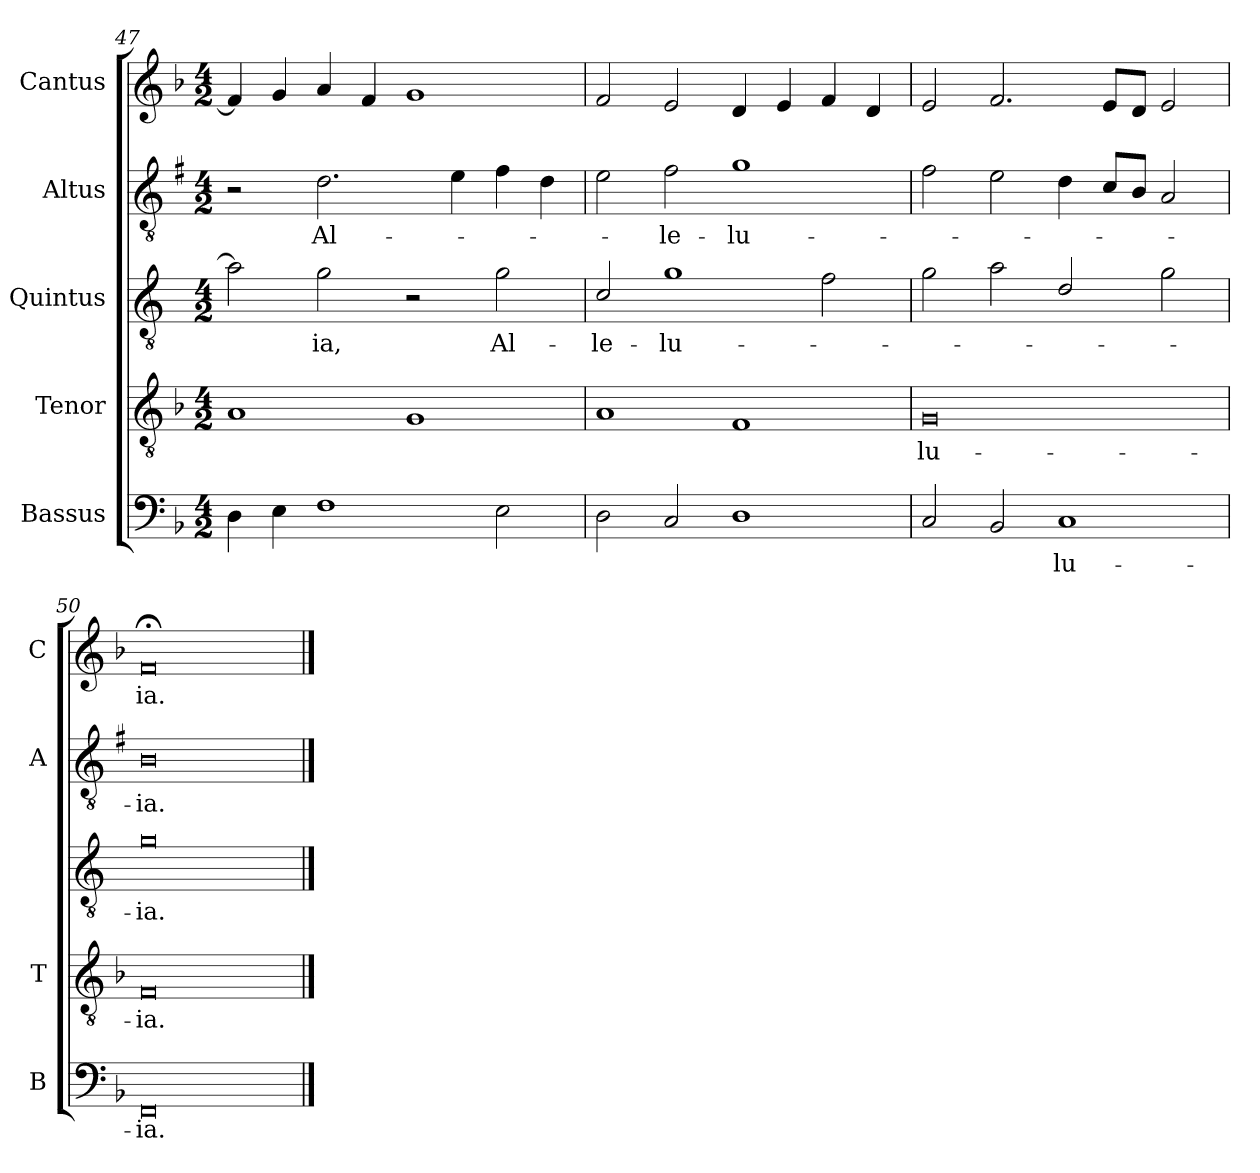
**kern	**text	**kern	**text	**kern	**text	**kern	**text	**kern	**text
*part5	*part5	*part4	*part4	*part3	*part3	*part2	*part2	*part1	*part1
*staff5	*staff5	*staff4	*staff4	*staff3	*staff3	*staff2	*staff2	*staff1	*staff1
*I"Bassus	*	*I"Tenor	*	*I"Quintus	*	*I"Altus	*	*I"Cantus	*
*I'B	*	*I'T	*	*	*	*I'A	*	*I'C	*
*clefF4	*	*clefGv2	*	*clefGv2	*	*clefGv2	*	*clefG2	*
*	*	*	*	*ITrd4c7	*	*ITrd1c2	*	*	*
*k[b-]	*	*k[b-]	*	*k[b-]	*	*k[b-]	*	*k[b-]	*
*F:	*	*F:	*	*F:	*	*F:	*	*F:	*
*M4/2	*	*M4/2	*	*M4/2	*	*M4/2	*	*M4/2	*
=47	=47	=47	=47	=47	=47	=47	=47	=47	=47
4D\	.	1A	.	2d\]	.	2r	.	4f/]	.
4E\	.	.	.	.	.	.	.	4g/	.
!	!	!	!	!	!LO:LY:b	!	!LO:LY:b	!	!
1F	.	.	.	2c\	-ia,	2.c\	Al-	4a/	.
.	.	.	.	.	.	.	.	4f/	.
.	.	1G	.	2r	.	.	.	1g	.
.	.	.	.	.	.	4d\	.	.	.
!	!	!	!	!	!LO:LY:b	!	!	!	!
2E\	.	.	.	2c\	Al-	4e\	.	.	.
.	.	.	.	.	.	4c\	.	.	.
=48	=48	=48	=48	=48	=48	=48	=48	=48	=48
!	!	!	!	!	!LO:LY:b	!	!	!	!
2D\	.	1A	.	2F/	-le-	2d\	.	2f/	.
!	!	!	!	!	!LO:LY:b	!	!LO:LY:b	!	!
2C/	.	.	.	1c	-lu-	2e\	-le-	2e/	.
!	!	!	!	!	!	!	!LO:LY:b	!	!
1D	.	1F	.	.	.	1f	-lu-	4d/	.
.	.	.	.	.	.	.	.	4e/	.
.	.	.	.	2B-\	.	.	.	4f/	.
.	.	.	.	.	.	.	.	4d/	.
=49	=49	=49	=49	=49	=49	=49	=49	=49	=49
!	!	!	!LO:LY:b	!	!	!	!	!	!
2C/	.	0G	-lu-	2c\	.	2e\	.	2e/	.
2BB-/	.	.	.	2d\	.	2d\	.	2.f/	.
!	!LO:LY:b	!	!	!	!	!	!	!	!
1C	-lu-	.	.	2G/	.	4c\	.	.	.
.	.	.	.	.	.	8B-/L	.	8e/L	.
.	.	.	.	.	.	8A/J	.	8d/J	.
.	.	.	.	2c\	.	2G/	.	2e/	.
=50	=50	=50	=50	=50	=50	=50	=50	=50	=50
!	!LO:LY:b	!	!LO:LY:b	!	!LO:LY:b	!	!LO:LY:b	!	!LO:LY:b
0FF	-ia.	0F	-ia.	0c	-ia.	0A	-ia.	0f;<	-ia.
==	==	==	==	==	==	==	==	==	==
*-	*-	*-	*-	*-	*-	*-	*-	*-	*-
